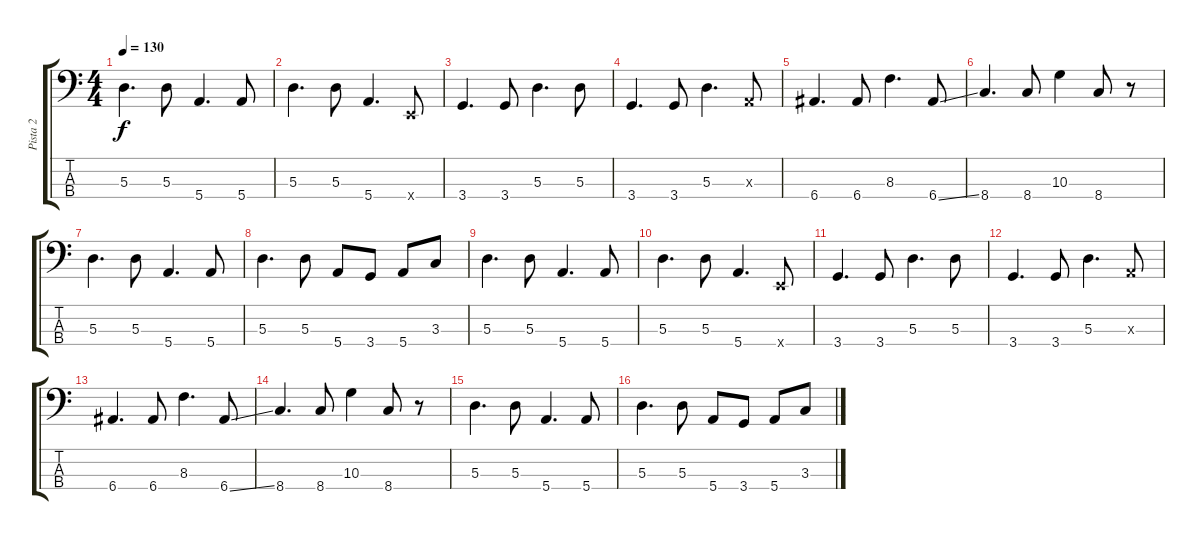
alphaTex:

\track ("Pista 2" "Pista 2") {instrument electricbassfinger}
\staff {score tabs}
\tuning (G2 D2 A1 E1) {hide}
\ts (4 4)
\tempo 130
\clef f4
\ks c
5.3.4{d dy f} 5.3.8 5.4.4{d} 5.4.8 |
5.3.4{d} 5.3.8 5.4.4{d} 0.4{x}.8 |
3.4.4{d} 3.4.8 5.3.4{d} 5.3.8 |
3.4.4{d} 3.4.8 5.3.4{d} 0.3{x}.8 |
6.4.4{d} 6.4.8 8.3.4{d} 6.4{ss}.8 |
8.4.4{d} 8.4.8 10.3.4 8.4.8 r.8 |
5.3.4{d} 5.3.8 5.4.4{d} 5.4.8 |
5.3.4{d} 5.3.8 5.4.8 3.4.8 5.4.8 3.3.8 |
5.3.4{d} 5.3.8 5.4.4{d} 5.4.8 |
5.3.4{d} 5.3.8 5.4.4{d} 0.4{x}.8 |
3.4.4{d} 3.4.8 5.3.4{d} 5.3.8 |
3.4.4{d} 3.4.8 5.3.4{d} 0.3{x}.8 |
6.4.4{d} 6.4.8 8.3.4{d} 6.4{ss}.8 |
8.4.4{d} 8.4.8 10.3.4 8.4.8 r.8 |
5.3.4{d} 5.3.8 5.4.4{d} 5.4.8 |
5.3.4{d} 5.3.8 5.4.8 3.4.8 5.4.8 3.3.8
